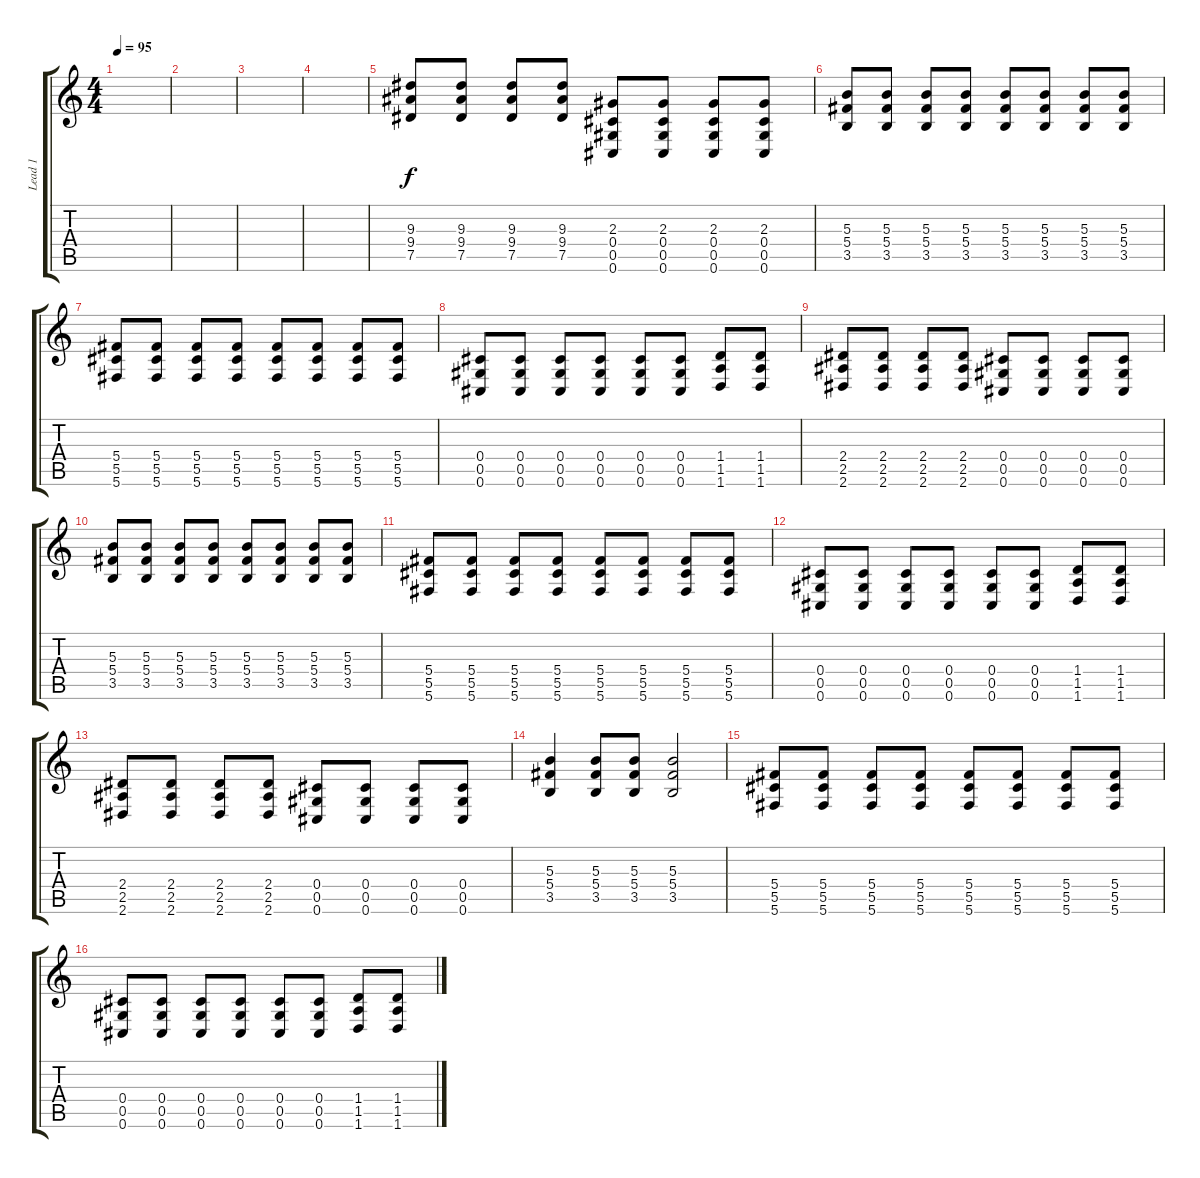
\track ("Lead 1" "Lead 1") {instrument distortionguitar}
\staff {score tabs}
\tuning (Eb4 Bb3 Gb3 Db3 Ab2 Db2) {hide}
\ts (4 4)
\tempo 95
\clef g2
\ks c
|
|
|
|
(9.3 9.4 7.5).8{balance 0} (9.3 9.4 7.5).8 (9.3 9.4 7.5).8 (9.3 9.4 7.5).8 (2.3 0.4 0.5 0.6).8 (2.3 0.4 0.5 0.6).8 (2.3 0.4 0.5 0.6).8 (2.3 0.4 0.5 0.6).8 |
(5.3 5.4 3.5).8 (5.3 5.4 3.5).8 (5.3 5.4 3.5).8 (5.3 5.4 3.5).8 (5.3 5.4 3.5).8 (5.3 5.4 3.5).8 (5.3 5.4 3.5).8 (5.3 5.4 3.5).8 |
(5.4 5.5 5.6).8 (5.4 5.5 5.6).8 (5.4 5.5 5.6).8 (5.4 5.5 5.6).8 (5.4 5.5 5.6).8 (5.4 5.5 5.6).8 (5.4 5.5 5.6).8 (5.4 5.5 5.6).8 |
(0.4 0.5 0.6).8 (0.4 0.5 0.6).8 (0.4 0.5 0.6).8 (0.4 0.5 0.6).8 (0.4 0.5 0.6).8 (0.4 0.5 0.6).8 (1.4 1.5 1.6).8 (1.4 1.5 1.6).8 |
(2.4 2.5 2.6).8 (2.4 2.5 2.6).8 (2.4 2.5 2.6).8 (2.4 2.5 2.6).8 (0.4 0.5 0.6).8 (0.4 0.5 0.6).8 (0.4 0.5 0.6).8 (0.4 0.5 0.6).8 |
(5.3 5.4 3.5).8 (5.3 5.4 3.5).8 (5.3 5.4 3.5).8 (5.3 5.4 3.5).8 (5.3 5.4 3.5).8 (5.3 5.4 3.5).8 (5.3 5.4 3.5).8 (5.3 5.4 3.5).8 |
(5.4 5.5 5.6).8 (5.4 5.5 5.6).8 (5.4 5.5 5.6).8 (5.4 5.5 5.6).8 (5.4 5.5 5.6).8 (5.4 5.5 5.6).8 (5.4 5.5 5.6).8 (5.4 5.5 5.6).8 |
(0.4 0.5 0.6).8 (0.4 0.5 0.6).8 (0.4 0.5 0.6).8 (0.4 0.5 0.6).8 (0.4 0.5 0.6).8 (0.4 0.5 0.6).8 (1.4 1.5 1.6).8 (1.4 1.5 1.6).8 |
(2.4 2.5 2.6).8 (2.4 2.5 2.6).8 (2.4 2.5 2.6).8 (2.4 2.5 2.6).8 (0.4 0.5 0.6).8 (0.4 0.5 0.6).8 (0.4 0.5 0.6).8 (0.4 0.5 0.6).8 |
(5.3 5.4 3.5).4 (5.3 5.4 3.5).8 (5.3 5.4 3.5).8 (5.3 5.4 3.5).2 |
(5.4 5.5 5.6).8 (5.4 5.5 5.6).8 (5.4 5.5 5.6).8 (5.4 5.5 5.6).8 (5.4 5.5 5.6).8 (5.4 5.5 5.6).8 (5.4 5.5 5.6).8 (5.4 5.5 5.6).8 |
(0.4 0.5 0.6).8 (0.4 0.5 0.6).8 (0.4 0.5 0.6).8 (0.4 0.5 0.6).8 (0.4 0.5 0.6).8 (0.4 0.5 0.6).8 (1.4 1.5 1.6).8 (1.4 1.5 1.6).8
